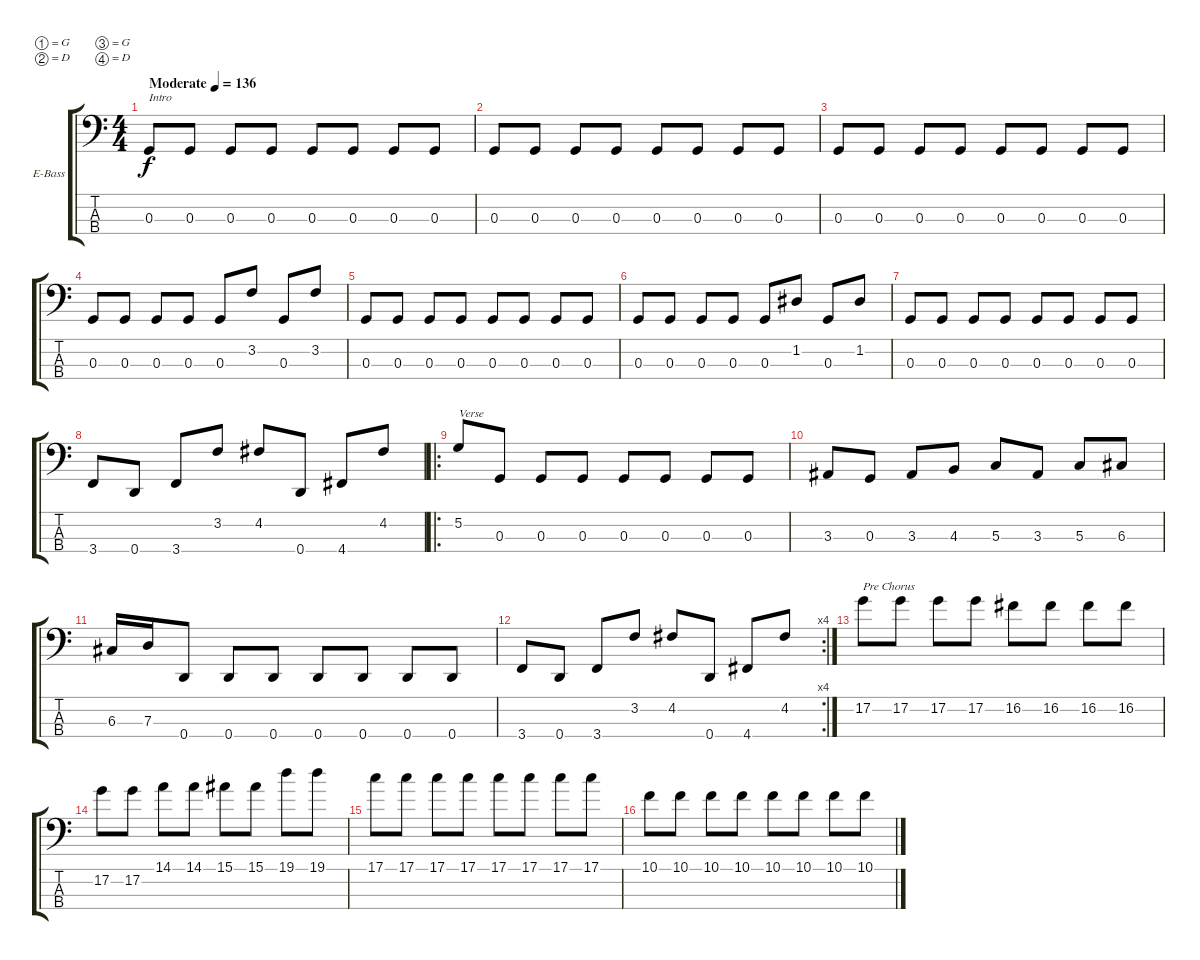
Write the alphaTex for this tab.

\bracketExtendMode groupsimilarinstruments
\firstSystemTrackNameOrientation horizontal
\otherSystemsTrackNameOrientation horizontal
\track ("Bass" "E-Bass") {instrument electricbassfinger}
\staff {score tabs}
\tuning (G2 D2 G1 D1)
\ts (4 4)
\beaming (8 2 2 2 2)
\tempo (136 "Moderate")
\clef f4
\ks c
0.3.8{txt "Intro" dy f instrument electricbassfinger} 0.3.8 0.3.8 0.3.8 0.3.8 0.3.8 0.3.8 0.3.8 |
0.3.8 0.3.8 0.3.8 0.3.8 0.3.8 0.3.8 0.3.8 0.3.8 |
0.3.8 0.3.8 0.3.8 0.3.8 0.3.8 0.3.8 0.3.8 0.3.8 |
0.3.8 0.3.8 0.3.8 0.3.8 0.3.8 3.2.8 0.3.8 3.2.8 |
0.3.8 0.3.8 0.3.8 0.3.8 0.3.8 0.3.8 0.3.8 0.3.8 |
0.3.8 0.3.8 0.3.8 0.3.8 0.3.8 1.2.8 0.3.8 1.2.8 |
0.3.8 0.3.8 0.3.8 0.3.8 0.3.8 0.3.8 0.3.8 0.3.8 |
3.4.8 0.4.8 3.4.8 3.2.8 4.2.8 0.4.8 4.4.8 4.2.8 |
\ro
5.2.8{txt "Verse"} 0.3.8 0.3.8 0.3.8 0.3.8 0.3.8 0.3.8 0.3.8 |
3.3.8 0.3.8 3.3.8 4.3.8 5.3.8 3.3.8 5.3.8 6.3.8 |
6.3.16 7.3.16 0.4.8 0.4.8 0.4.8 0.4.8 0.4.8 0.4.8 0.4.8 |
\rc 4
3.4.8 0.4.8 3.4.8 3.2.8 4.2.8 0.4.8 4.4.8 4.2.8 |
17.2.8{txt "Pre Chorus"} 17.2.8 17.2.8 17.2.8 16.2.8 16.2.8 16.2.8 16.2.8 |
17.2.8 17.2.8 14.1.8 14.1.8 15.1.8 15.1.8 19.1.8 19.1.8 |
17.1.8 17.1.8 17.1.8 17.1.8 17.1.8 17.1.8 17.1.8 17.1.8 |
10.1.8 10.1.8 10.1.8 10.1.8 10.1.8 10.1.8 10.1.8 10.1.8
